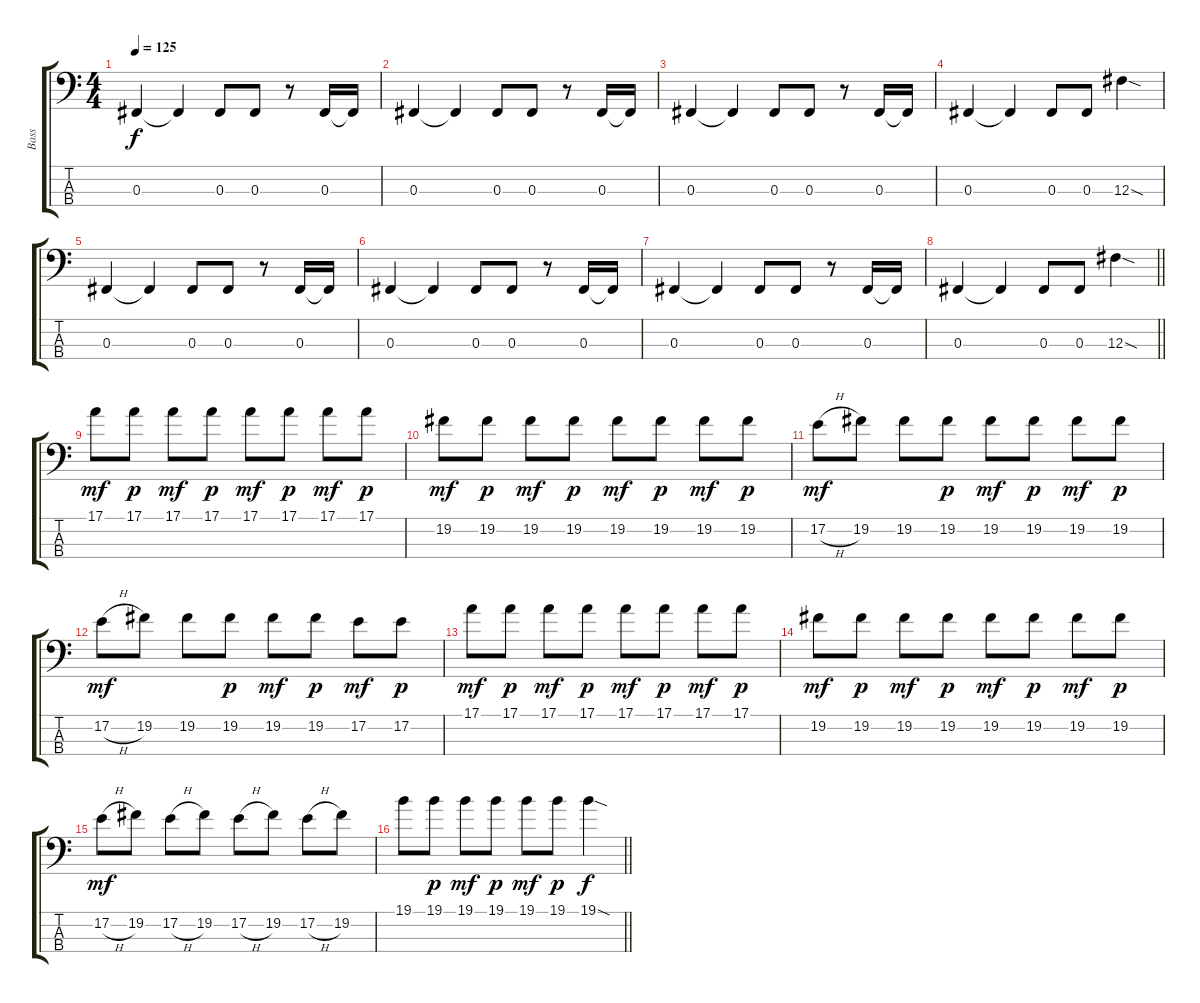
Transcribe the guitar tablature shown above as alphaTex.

\track ("Bass" "Bass") {instrument electricbassfinger}
\staff {score tabs}
\tuning (E2 B1 Gb1 B0) {hide}
\ts (4 4)
\section ("" "")
\tempo 125
\clef f4
\ks c
0.3.4{dy f instrument electricbassfinger} 0.3{t}.4 0.3.8 0.3.8 r.8 0.3.16 0.3{t}.16 |
0.3.4 0.3{t}.4 0.3.8 0.3.8 r.8 0.3.16 0.3{t}.16 |
0.3.4 0.3{t}.4 0.3.8 0.3.8 r.8 0.3.16 0.3{t}.16 |
0.3.4 0.3{t}.4 0.3.8 0.3.8 12.3{sod}.4 |
0.3.4 0.3{t}.4 0.3.8 0.3.8 r.8 0.3.16 0.3{t}.16 |
0.3.4 0.3{t}.4 0.3.8 0.3.8 r.8 0.3.16 0.3{t}.16 |
0.3.4 0.3{t}.4 0.3.8 0.3.8 r.8 0.3.16 0.3{t}.16 |
\barLineRight lightlight
0.3.4 0.3{t}.4 0.3.8 0.3.8 12.3{sod}.4 |
\section ("" "")
17.1.8{dy mf instrument electricbassfinger} 17.1.8{dy p} 17.1.8{dy mf} 17.1.8{dy p} 17.1.8{dy mf} 17.1.8{dy p} 17.1.8{dy mf} 17.1.8{dy p} |
19.2.8{dy mf} 19.2.8{dy p} 19.2.8{dy mf} 19.2.8{dy p} 19.2.8{dy mf} 19.2.8{dy p} 19.2.8{dy mf} 19.2.8{dy p} |
17.2{h}.8{dy mf} 19.2.8 19.2.8 19.2.8{dy p} 19.2.8{dy mf} 19.2.8{dy p} 19.2.8{dy mf} 19.2.8{dy p} |
17.2{h}.8{dy mf} 19.2.8 19.2.8 19.2.8{dy p} 19.2.8{dy mf} 19.2.8{dy p} 17.2.8{dy mf} 17.2.8{dy p} |
17.1.8{dy mf} 17.1.8{dy p} 17.1.8{dy mf} 17.1.8{dy p} 17.1.8{dy mf} 17.1.8{dy p} 17.1.8{dy mf} 17.1.8{dy p} |
19.2.8{dy mf} 19.2.8{dy p} 19.2.8{dy mf} 19.2.8{dy p} 19.2.8{dy mf} 19.2.8{dy p} 19.2.8{dy mf} 19.2.8{dy p} |
17.2{h}.8{dy mf} 19.2.8 17.2{h}.8 19.2.8 17.2{h}.8 19.2.8 17.2{h}.8 19.2.8 |
\barLineRight lightlight
19.1.8 19.1.8{dy p} 19.1.8{dy mf} 19.1.8{dy p} 19.1.8{dy mf} 19.1.8{dy p} 19.1{sod}.4{dy f}
